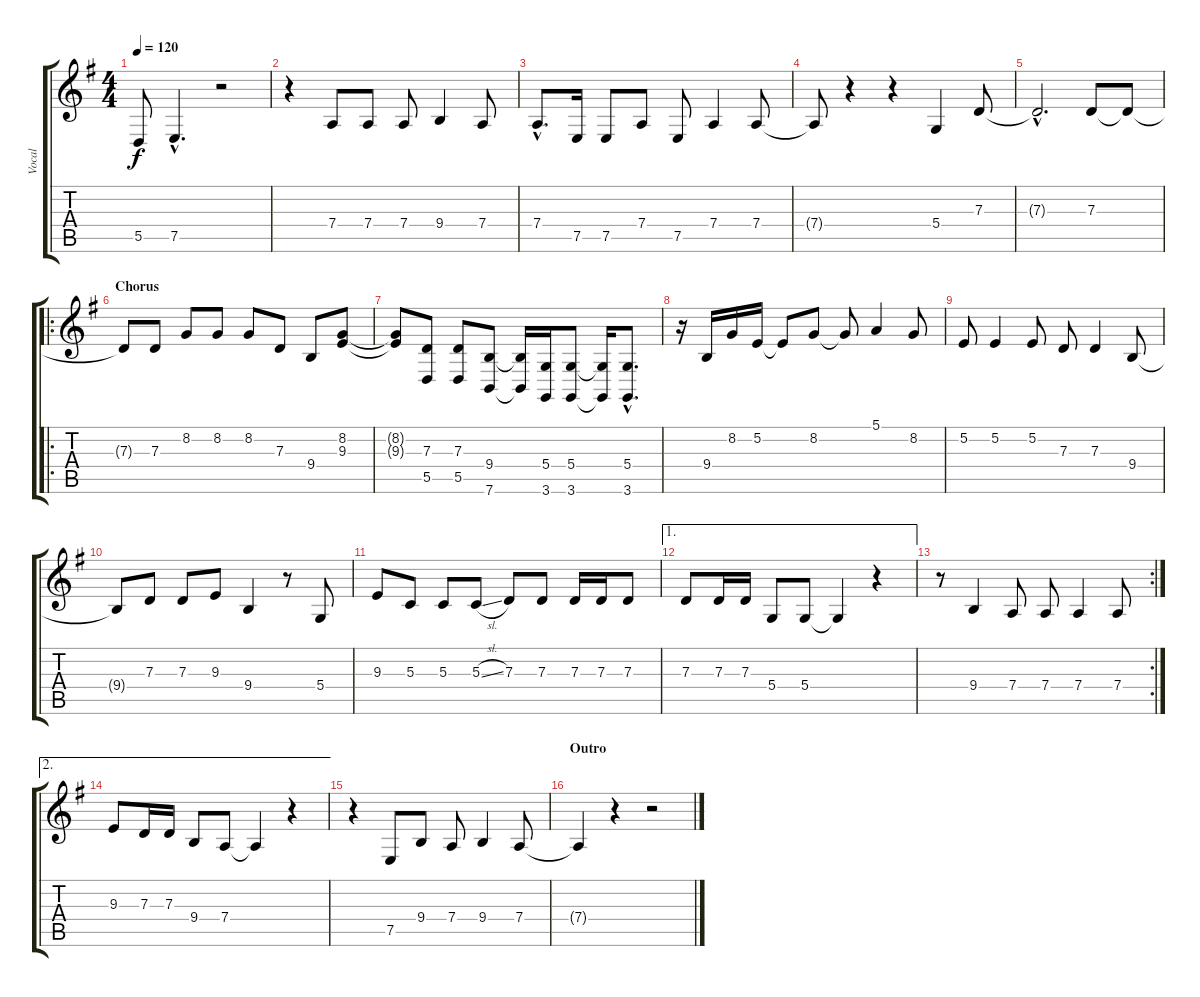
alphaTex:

\track ("Vocal" "Vocal") {instrument violin}
\staff {score tabs}
\tuning (E4 B3 G3 D3 A2 E2) {hide}
\ts (4 4)
\tempo 120
\clef g2
\ks g
5.5{t}.8{dy f} 7.5{hac}.4{d} r.2 |
r.4 7.4.8 7.4.8 7.4.8 9.4.4 7.4.8 |
7.4{hac}.8{d} 7.5.16 7.5.8 7.4.8 7.5.8 7.4.4 7.4.8 |
7.4{t}.8 r.4 r.4 5.4.4 7.3.8 |
7.3{hac t}.2{d} 7.3.8 7.3{t}.8 |
\ro
\section ("" "Chorus")
7.3{t}.8 7.3.8 8.2.8 8.2.8 8.2.8 7.3.8 9.4.8 (8.2 9.3).8 |
(8.2{t} 9.3{t}).8 (7.3 5.5).8 (7.3 5.5).8 (9.4 7.6).8 (9.4{t} 7.6{t}).16 (5.4 3.6).16 (5.4 3.6).8 (5.4{t} 3.6{t}).16 (5.4{hac} 3.6{hac}).8{d} |
r.16 9.4.16 8.2.16 5.2.16 5.2{t}.8 8.2.8 8.2{t}.8 5.1.4 8.2.8 |
5.2.8 5.2.4 5.2.8 7.3.8 7.3.4 9.4.8 |
9.4{t}.8 7.3.8 7.3.8 9.3.8 9.4.4 r.8 5.4.8 |
9.3.8 5.3.8 5.3.8 5.3{sl}.8 7.3.8 7.3.8 7.3.16 7.3.16 7.3.8 |
\ae 1
7.3.8 7.3.16 7.3.16 5.4.8 5.4.8 5.4{t}.4 r.4 |
\rc 2
r.8 9.4.4 7.4.8 7.4.8 7.4.4 7.4.8 |
\ae 2
9.3.8 7.3.16 7.3.16 9.4.8 7.4.8 7.4{t}.4 r.4 |
r.4 7.5.8 9.4.8 7.4.8 9.4.4 7.4.8 |
\section ("" "Outro")
7.4{t}.4 r.4 r.2
